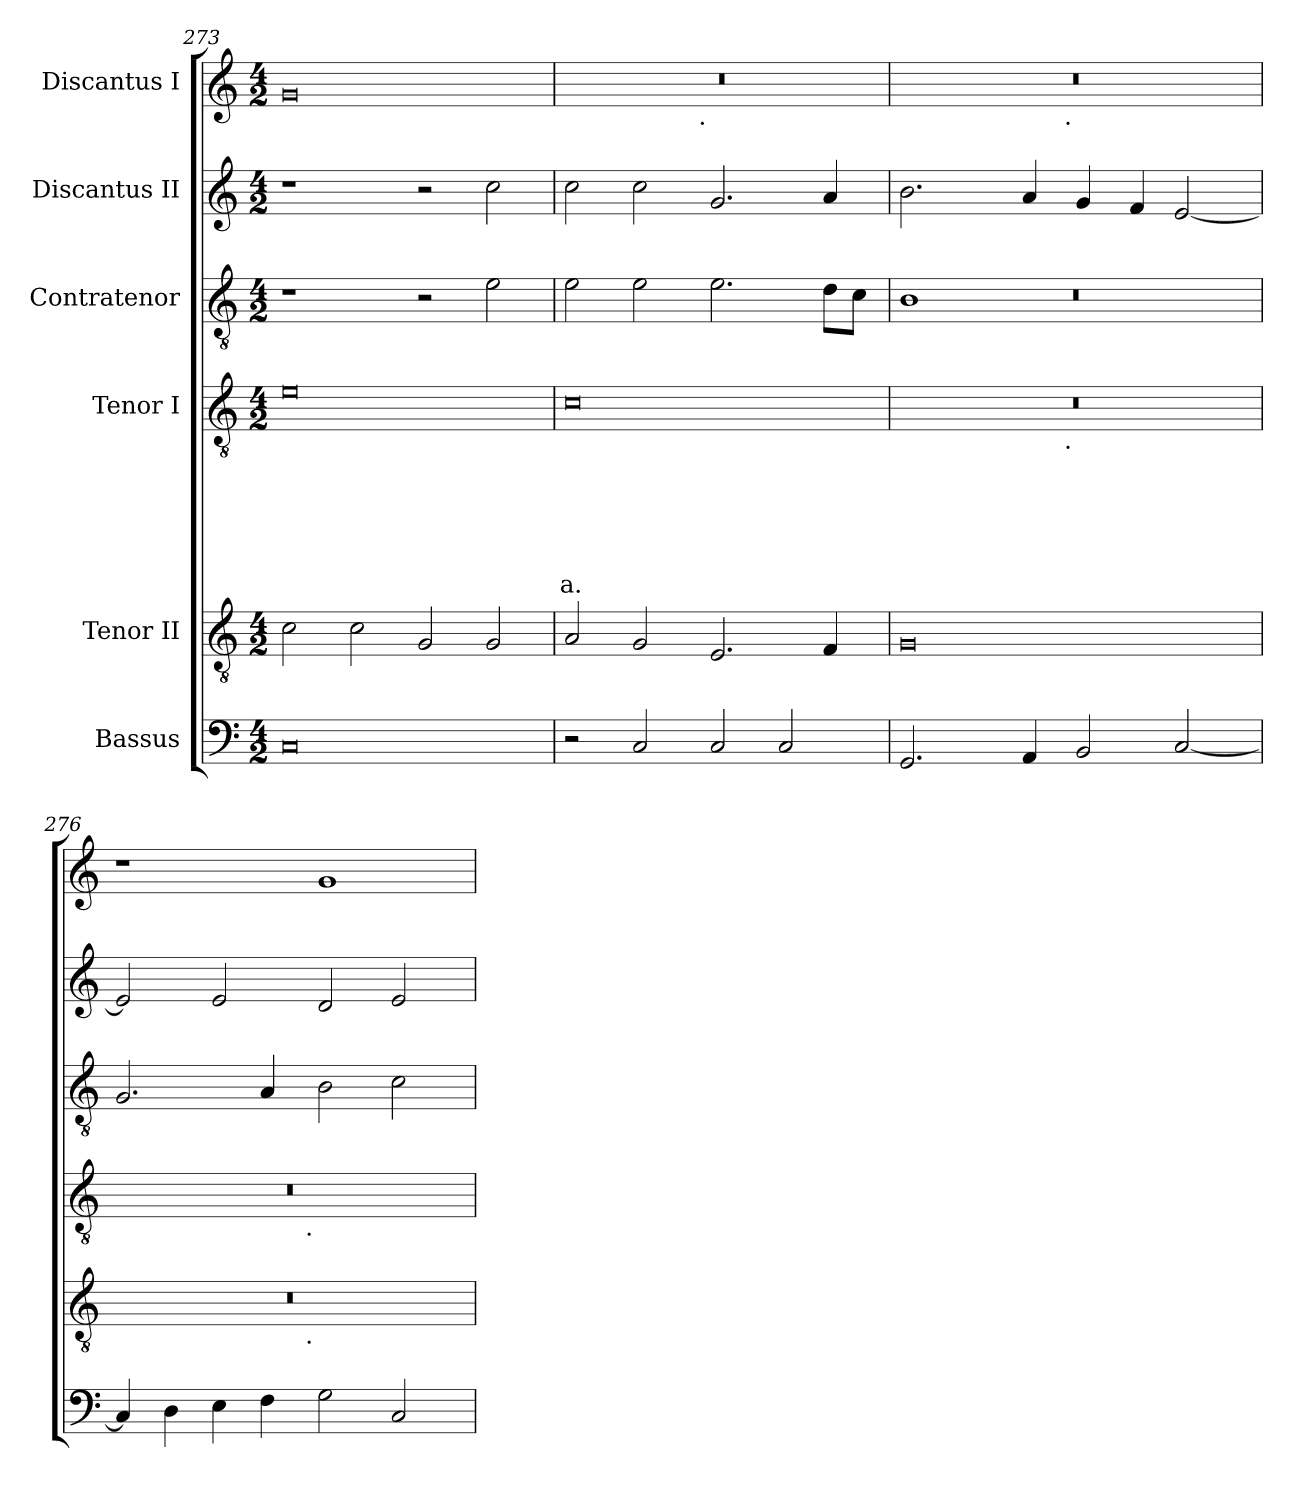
**kern	**kern	**kern	**text	**text	**text	**text	**text	**text	**kern	**kern	**kern
*part6	*part5	*part4	*part4	*part4	*part4	*part4	*part4	*part4	*part3	*part2	*part1
*staff6	*staff5	*staff4	*staff4	*staff4	*staff4	*staff4	*staff4	*staff4	*staff3	*staff2	*staff1
*I"Bassus	*I"Tenor II	*I"Tenor I	*	*	*	*	*	*	*I"Contratenor	*I"Discantus II	*I"Discantus I
*clefF4	*clefGv2	*clefGv2	*	*	*	*	*	*	*clefGv2	*clefG2	*clefG2
*k[]	*k[]	*k[]	*	*	*	*	*	*	*k[]	*k[]	*k[]
*C:	*C:	*C:	*	*	*	*	*	*	*C:	*C:	*C:
*M4/2	*M4/2	*M4/2	*	*	*	*	*	*	*M4/2	*M4/2	*M4/2
=273	=273	=273	=273	=273	=273	=273	=273	=273	=273	=273	=273
0C	2c\	0e	.	.	.	.	.	.	1r	1r	0g
.	2c\	.	.	.	.	.	.	.	.	.	.
.	2G/	.	.	.	.	.	.	.	2r	2r	.
.	2G/	.	.	.	.	.	.	.	2e\	2cc\	.
=274	=274	=274	=274	=274	=274	=274	=274	=274	=274	=274	=274
!	!	!	!	!	!	!	!	!LO:LY:b	!	!	!
*	*	*	*	*	*	*	*	*	*	*	*^
2r	2A/	0c	.	.	.	.	.	a.	2e\	2cc\	0r	2ryy
2C/	2G/	.	.	.	.	.	.	.	2e\	2cc\	.	4...ryy
!	!	!	!	!	!	!	!	!	!	!	!	!LO:TX:b:t=.
.	.	.	.	.	.	.	.	.	.	.	.	1ryy
2C/	2.E/	.	.	.	.	.	.	.	2.e\	2.g/	.	.
2C/	.	.	.	.	.	.	.	.	.	.	.	.
.	4F/	.	.	.	.	.	.	.	8d\L	4a/	.	.
.	.	.	.	.	.	.	.	.	8c\J	.	.	.
.	.	.	.	.	.	.	.	.	.	.	.	32ryy
!!LO:PB:g=z	!!
=275	=275	=275	=275	=275	=275	=275	=275	=275	=275	=275	=275	=275
*	*	*	*	*	*	*	*	*	*^	*	*	*
*	*	*	*	*	*	*	*	*	*	*^	*	*	*
!	!	!	!	!	!	!	!	!	!	!	!LO:N:vis=1	!	!	!
*	*	*^	*	*	*	*	*	*	*	*	*	*	*	*
2.GG/	0G	0r	2ryy	.	.	.	.	.	.	32ryy	1B	0r	2.b\	0r	2ryy
.	.	.	.	.	.	.	.	.	.	1ryy	.	.	.	.	.
.	.	.	4...ryy	.	.	.	.	.	.	.	.	.	.	.	4...ryy
4AA/	.	.	.	.	.	.	.	.	.	.	.	.	4a/	.	.
!	!	!	!	!	!	!	!	!	!	!	!	!	!	!	!LO:TX:b:t=.
!	!	!	!LO:TX:b:t=.	!	!	!	!	!	!	!	!	!	!	!	!
.	.	.	1ryy	.	.	.	.	.	.	.	.	.	.	.	1ryy
2BB/	.	.	.	.	.	.	.	.	.	.	1ryy	.	4g/	.	.
.	.	.	.	.	.	.	.	.	.	2ryy	.	.	.	.	.
.	.	.	.	.	.	.	.	.	.	.	.	.	4f/	.	.
[<2C/	.	.	.	.	.	.	.	.	.	.	.	.	[<2e/	.	.
.	.	.	.	.	.	.	.	.	.	4...ryy	.	.	.	.	.
.	.	.	32ryy	.	.	.	.	.	.	.	.	.	.	.	32ryy
*	*	*	*	*	*	*	*	*	*	*v	*v	*v	*	*v	*v
=276	=276	=276	=276	=276	=276	=276	=276	=276	=276	=276	=276	=276
*	*^	*	*	*	*	*	*	*	*	*	*	*
4C/]	0r	2ryy	0r	2ryy	.	.	.	.	.	.	2.G/	2e/]	1r
4D\	.	.	.	.	.	.	.	.	.	.	.	.	.
4E\	.	4...ryy	.	4...ryy	.	.	.	.	.	.	.	2e/	.
4F\	.	.	.	.	.	.	.	.	.	.	4A/	.	.
!	!	!	!	!LO:TX:b:t=.	!	!	!	!	!	!	!	!	!
!	!	!LO:TX:b:t=.	!	!	!	!	!	!	!	!	!	!	!
.	.	1ryy	.	1ryy	.	.	.	.	.	.	.	.	.
2G\	.	.	.	.	.	.	.	.	.	.	2B\	2d/	1g
2C/	.	.	.	.	.	.	.	.	.	.	2c\	2e/	.
.	.	32ryy	.	32ryy	.	.	.	.	.	.	.	.	.
*	*v	*v	*	*	*	*	*	*	*	*	*	*	*
*	*	*v	*v	*	*	*	*	*	*	*	*	*
=	=	=	=	=	=	=	=	=	=	=	=
*-	*-	*-	*-	*-	*-	*-	*-	*-	*-	*-	*-
